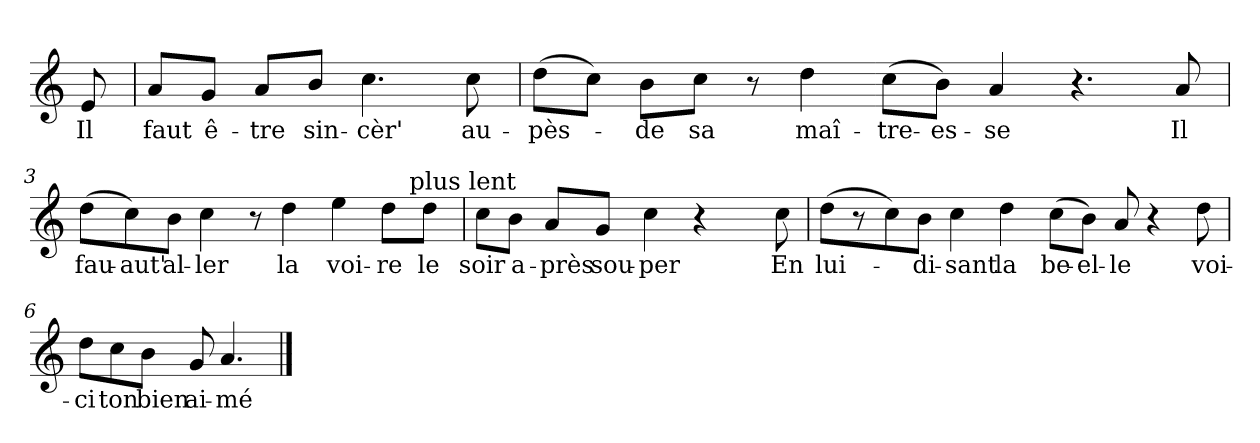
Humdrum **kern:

**kern	**text
*part1	*part1
*staff1	*staff1
*clefG2	*
*k[]	*
*C:	*
=	=
!	!LO:LY:b
8e/	Il
=1	=1
!	!LO:LY:b
8a/L	faut
!	!LO:LY:b
8g/J	ê-
!	!LO:LY:b
8a/L	-tre
!	!LO:LY:b
8b/J	sin-
!	!LO:LY:b
4.cc\	-cèr'
!	!LO:LY:b
8cc\	au-
=2	=2
!	!LO:LY:b
(>8dd\L	-pès-
8cc\J)	.
!	!LO:LY:b
8b\L	-de
!	!LO:LY:b
8cc\J	sa
8r	.
!	!LO:LY:b
4dd\	maî-
!	!LO:LY:b
(>8cc\L	-tre-
!	!LO:LY:b
8b\J)	-es-
!	!LO:LY:b
4a/	-se
4.r	.
!	!LO:LY:b
8a/	Il
!!LO:LB:g=z
=3	=3
!	!LO:LY:b
*^	*
(>8dd\L	1ryy	fau-
!	!	!LO:LY:b
8cc\)	.	-aut'
!	!	!LO:LY:b
8b\J	.	al-
!	!	!LO:LY:b
4cc\	.	-ler
8r	.	.
!	!	!LO:LY:b
4dd\	.	la
!	!	!LO:LY:b
4ee\	4ryy	voi-
!	!	!LO:LY:b
8dd\L	16.ryy	-re
!	!LO:TX:a:t=plus lent	!
.	8ryy	.
!	!	!LO:LY:b
8dd\J	.	le
.	32ryy	.
=4	=4	=4
!	!	!LO:LY:b
*v	*v	*
8cc\L	soir
!	!LO:LY:b
8b\J	a-
!	!LO:LY:b
8a/L	-près
!	!LO:LY:b
8g/J	sou-
!	!LO:LY:b
4cc\	-per
4r	.
8ryy	.
!	!LO:LY:b
8cc\	En
!!LO:LB:g=z
=5	=5
!	!LO:LY:b
(>8dd\L	lui-
8r	.
8cc\)	.
!	!LO:LY:b
8b\J	-di-
!	!LO:LY:b
4cc\	-sant
!	!LO:LY:b
4dd\	la
!	!LO:LY:b
(>8cc\L	be-
!	!LO:LY:b
8b\J)	-el-
!	!LO:LY:b
8a/	-le
4r	.
!	!LO:LY:b
8dd\	voi-
=6	=6
!	!LO:LY:b
8dd\L	-ci
!	!LO:LY:b
8cc\	ton
!	!LO:LY:b
8b\J	bien
!	!LO:LY:b
8g/	ai-
!	!LO:LY:b
4.a/	-mé
==	==
*-	*-
